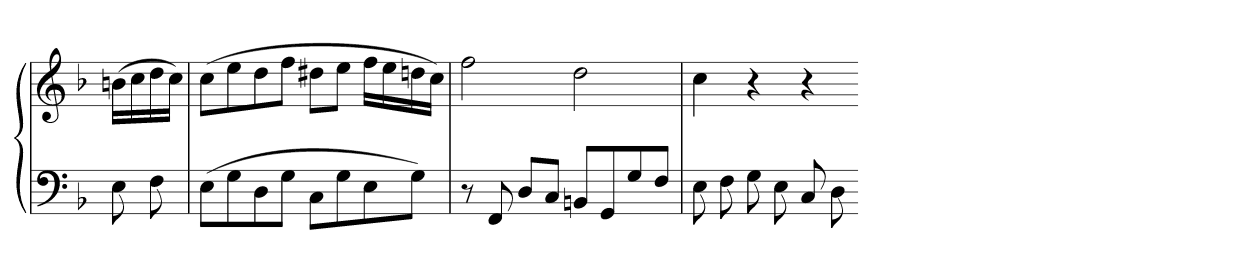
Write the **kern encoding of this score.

**kern	**kern
*part1	*part1
*staff2	*staff1
*clefF4	*clefG2
*k[b-]	*k[b-]
*F:	*F:
=	=
8E	(16bnLL
.	16cc
8F	16dd
.	16ccJJ)
=59	=59
(8EL	(8ccL
8G	8ee
8D	8dd
8GJ	8ffJ
8CL	8dd#XL
8G	8eeJ
8E	16ffLL
.	16ee
8GJ)	16ddn
.	16ccJJ)
=60	=60
8r	2ff
8FF	.
8DL	.
8CJ	.
8BBnL	2dd
8GG	.
8G	.
8FJ	.
=61	=61
8E	4cc
8F	.
8G	4r
8E	.
8C	4r
8D	.
=-	=-
*-	*-
